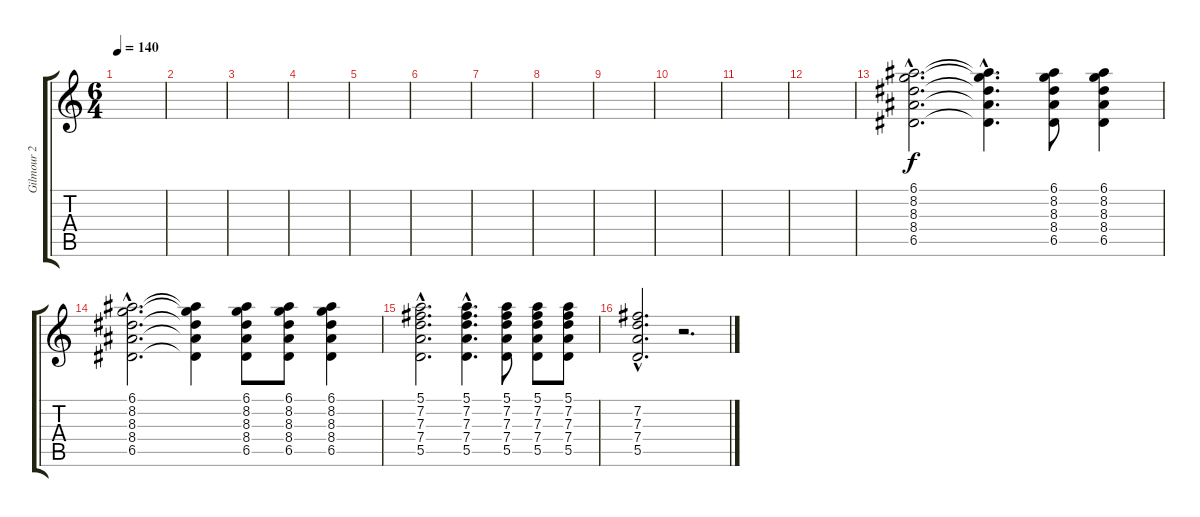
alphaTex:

\track ("Gilmour 2" "Gilmour 2") {instrument electricguitarclean}
\staff {score tabs}
\tuning (E4 B3 G3 D3 A2 E2) {hide}
\ts (6 4)
\tempo 140
\clef g2
\ks c
|
|
|
|
|
|
|
|
|
|
|
|
(6.1{hac} 8.2{hac} 8.3{hac} 8.4{hac} 6.5{hac}).2{d} (6.1{hac t} 8.2{hac t} 8.3{hac t} 8.4{hac t} 6.5{hac t}).4{d} (6.1 8.2 8.3 8.4 6.5).8 (6.1 8.2 8.3 8.4 6.5).4 |
(6.1{hac} 8.2{hac} 8.3{hac} 8.4{hac} 6.5{hac}).2{d} (6.1{t} 8.2{t} 8.3{t} 8.4{t} 6.5{t}).4 (6.1 8.2 8.3 8.4 6.5).8 (6.1 8.2 8.3 8.4 6.5).8 (6.1 8.2 8.3 8.4 6.5).4 |
(5.1{hac} 7.2{hac} 7.3{hac} 7.4{hac} 5.5{hac}).2{d} (5.1{hac} 7.2{hac} 7.3{hac} 7.4{hac} 5.5{hac}).4{d} (5.1 7.2 7.3 7.4 5.5).8 (5.1 7.2 7.3 7.4 5.5).8 (5.1 7.2 7.3 7.4 5.5).8 |
(7.2{hac} 7.3{hac} 7.4{hac} 5.5{hac}).2{d} r.2{d}
